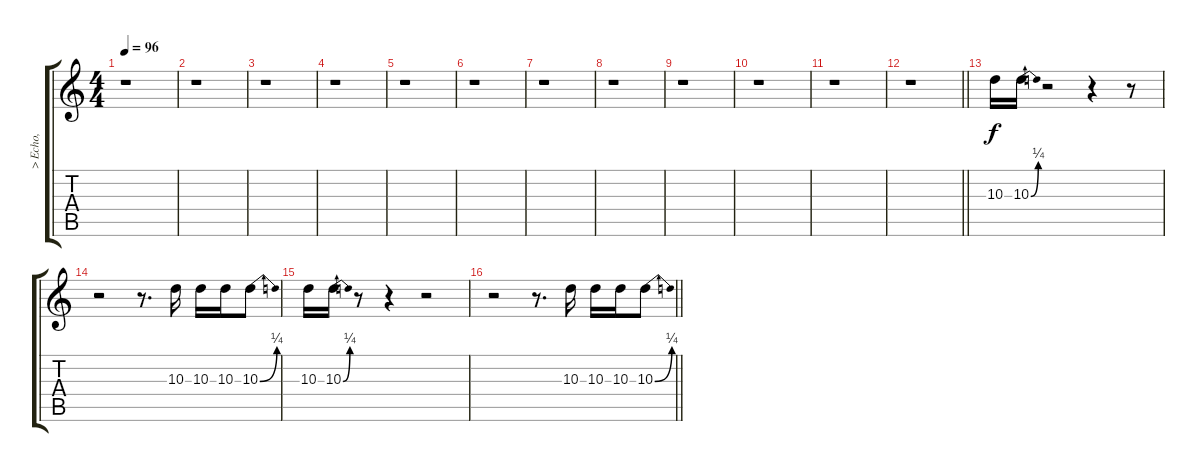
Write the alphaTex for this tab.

\track ("  > Echo, 0.75b" "  > Echo, ") {instrument overdrivenguitar}
\staff {score tabs}
\tuning (Db4 Ab3 E3 B2 Gb2 B1) {hide}
\ts (4 4)
\tempo 96
\clef g2
\ks c
r.1{dy f} |
r.1 |
r.1 |
r.1 |
r.1 |
r.1 |
r.1 |
r.1 |
r.1 |
r.1 |
r.1 |
\barLineRight lightlight
r.1 |
10.3.16 10.3{be (bend 0 0 60 1)}.16 r.2 r.4 r.8 |
r.2 r.8{d} 10.3.16 10.3.16 10.3.16 10.3{be (bend 0 0 60 1)}.8 |
10.3.16 10.3{be (bend 0 0 60 1)}.16 r.8 r.4 r.2 |
\barLineRight lightlight
r.2 r.8{d} 10.3.16 10.3.16 10.3.16 10.3{be (bend 0 0 60 1)}.8
